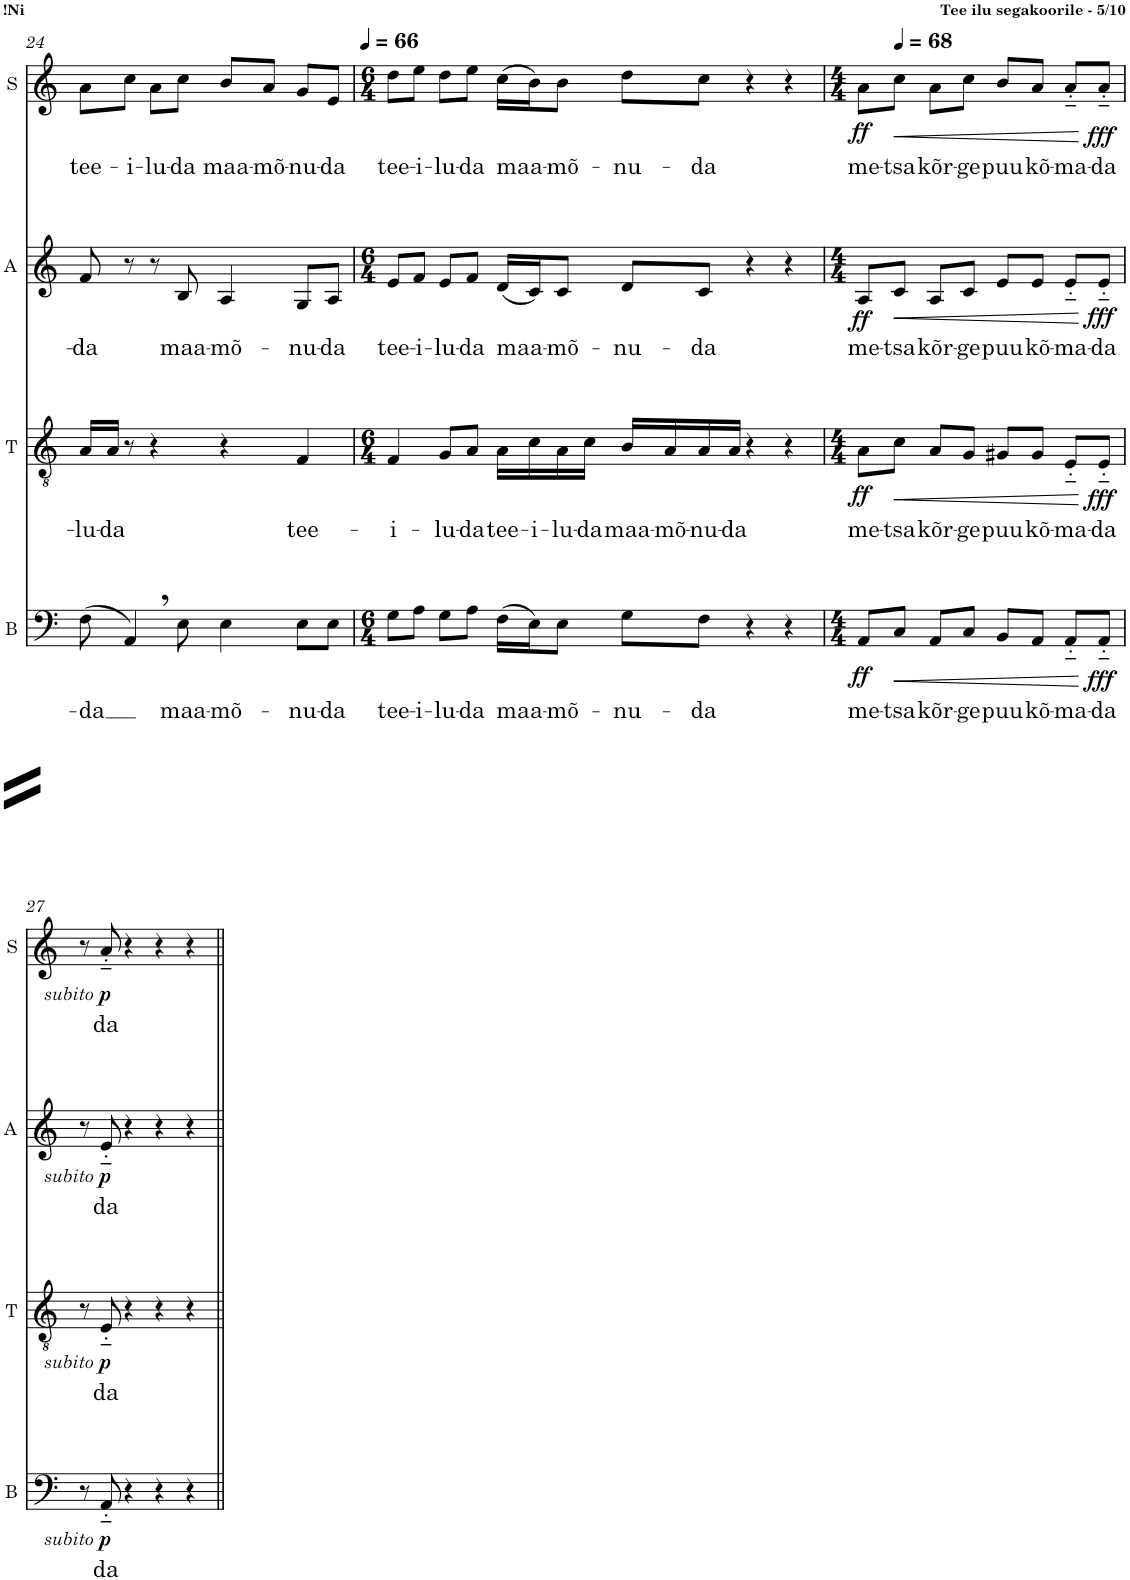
**kern	**text	**dynam	**kern	**text	**dynam	**kern	**text	**dynam	**kern	**text	**dynam
*part4	*part4	*part4	*part3	*part3	*part3	*part2	*part2	*part2	*part1	*part1	*part1
*staff4	*staff4	*staff4	*staff3	*staff3	*staff3	*staff2	*staff2	*staff2	*staff1	*staff1	*staff1
*I"B	*	*	*I"T	*	*	*I"A	*	*	*I"S	*	*
*I'B	*	*	*I'T	*	*	*I'A	*	*	*I'S	*	*
!!LO:PB:g=z
*clefF4	*	*	*clefGv2	*	*	*clefG2	*	*	*clefG2	*	*
*	*	*	*	*	*	*Trd1c2	*	*	*	*	*
*k[]	*	*	*k[]	*	*	*k[]	*	*	*k[]	*	*
*M4/4	*	*	*M4/4	*	*	*M4/4	*	*	*M4/4	*	*
=24	=24	=24	=24	=24	=24	=24	=24	=24	=24	=24	=24
!	!LO:LY:b	!	!	!LO:LY:b	!	!	!LO:LY:b	!	!	!LO:LY:b	!
(8F\	-da	.	16A/LL	-lu-	.	8f/	-da	.	8a\L	tee-	.
!	!	!	!	!LO:LY:b	!	!	!	!	!	!	!
.	.	.	16A/JJ	-da	.	.	.	.	.	.	.
!	!	!	!	!	!	!	!	!	!	!LO:LY:b	!
4AA,/)	.	.	8r	.	.	8r	.	.	8cc\J	-i-	.
!	!	!	!	!	!	!	!	!	!	!LO:LY:b	!
.	.	.	4r	.	.	8r	.	.	8a\L	-lu-	.
!	!LO:LY:b	!	!	!	!	!	!LO:LY:b	!	!	!LO:LY:b	!
8E\	maa-	.	.	.	.	8B/	maa-	.	8cc\J	-da	.
!	!LO:LY:b	!	!	!	!	!	!LO:LY:b	!	!	!LO:LY:b	!
4E\	-mõ-	.	4r	.	.	4A/	-mõ-	.	8b/L	maa-	.
!	!	!	!	!	!	!	!	!	!	!LO:LY:b	!
.	.	.	.	.	.	.	.	.	8a/J	-mõ-	.
!	!LO:LY:b	!	!	!LO:LY:b	!	!	!LO:LY:b	!	!	!LO:LY:b	!
8E\L	-nu-	.	4F/	tee-	.	8G/L	-nu-	.	8g/L	-nu-	.
!	!LO:LY:b	!	!	!	!	!	!LO:LY:b	!	!	!LO:LY:b	!
8E\J	-da	.	.	.	.	8A/J	-da	.	8e/J	-da	.
=25	=25	=25	=25	=25	=25	=25	=25	=25	=25	=25	=25
*M6/4	*	*	*M6/4	*	*	*M6/4	*	*	*M6/4	*	*
*	*	*	*	*	*	*	*	*	*MM66	*	*
!	!LO:LY:b	!	!	!LO:LY:b	!	!	!LO:LY:b	!	!	!LO:LY:b	!
8G\L	tee-	.	4F/	-i-	.	8e/L	tee-	.	8dd\L	tee-	.
!	!LO:LY:b	!	!	!	!	!	!LO:LY:b	!	!	!LO:LY:b	!
8A\J	-i-	.	.	.	.	8f/J	-i-	.	8ee\J	-i-	.
!	!LO:LY:b	!	!	!LO:LY:b	!	!	!LO:LY:b	!	!	!LO:LY:b	!
8G\L	-lu-	.	8G/L	-lu-	.	8e/L	-lu-	.	8dd\L	-lu-	.
!	!LO:LY:b	!	!	!LO:LY:b	!	!	!LO:LY:b	!	!	!LO:LY:b	!
8A\J	-da	.	8A/J	-da	.	8f/J	-da	.	8ee\J	-da	.
!	!LO:LY:b	!	!	!LO:LY:b	!	!	!LO:LY:b	!	!	!LO:LY:b	!
(16F\LL	maa-	.	16A\LL	tee-	.	(16d/LL	maa-	.	(16cc\LL	maa-	.
!	!	!	!	!LO:LY:b	!	!	!	!	!	!	!
16E\J)	.	.	16c\	-i-	.	16c/J)	.	.	16b\J)	.	.
!	!LO:LY:b	!	!	!LO:LY:b	!	!	!LO:LY:b	!	!	!LO:LY:b	!
8E\J	-mõ-	.	16A\	-lu-	.	8c/J	-mõ-	.	8b\J	-mõ-	.
!	!	!	!	!LO:LY:b	!	!	!	!	!	!	!
.	.	.	16c\JJ	-da	.	.	.	.	.	.	.
!	!LO:LY:b	!	!	!LO:LY:b	!	!	!LO:LY:b	!	!	!LO:LY:b	!
8G\L	-nu-	.	16B/LL	maa-	.	8d/L	-nu-	.	8dd\L	-nu-	.
!	!	!	!	!LO:LY:b	!	!	!	!	!	!	!
.	.	.	16A/	-mõ-	.	.	.	.	.	.	.
!	!LO:LY:b	!	!	!LO:LY:b	!	!	!LO:LY:b	!	!	!LO:LY:b	!
8F\J	-da	.	16A/	-nu-	.	8c/J	-da	.	8cc\J	-da	.
!	!	!	!	!LO:LY:b	!	!	!	!	!	!	!
.	.	.	16A/JJ	-da	.	.	.	.	.	.	.
4r	.	.	4r	.	.	4r	.	.	4r	.	.
4r	.	.	4r	.	.	4r	.	.	4r	.	.
=26	=26	=26	=26	=26	=26	=26	=26	=26	=26	=26	=26
*M4/4	*	*	*M4/4	*	*	*M4/4	*	*	*M4/4	*	*
!	!LO:LY:b	!LO:DY:b	!	!LO:LY:b	!LO:DY:b	!	!LO:LY:b	!LO:DY:b	!	!LO:LY:b	!LO:DY:b
8AA/L	me-	ff	8A\L	me-	ff	8A/L	me-	ff	8a\L	me-	ff
*	*	*	*	*	*	*	*	*	*MM68	*	*
!	!LO:LY:b	!LO:HP:b	!	!LO:LY:b	!LO:HP:b	!	!LO:LY:b	!LO:HP:b	!	!LO:LY:b	!LO:HP:b
8C/J	-tsa	<	8c\J	-tsa	<	8c/J	-tsa	<	8cc\J	-tsa	<
!	!LO:LY:b	!	!	!LO:LY:b	!	!	!LO:LY:b	!	!	!LO:LY:b	!
8AA/L	kõr-	.	8A/L	kõr-	.	8A/L	kõr-	.	8a\L	kõr-	.
!	!LO:LY:b	!	!	!LO:LY:b	!	!	!LO:LY:b	!	!	!LO:LY:b	!
8C/J	-ge	.	8G/J	-ge	.	8c/J	-ge	.	8cc\J	-ge	.
!	!LO:LY:b	!	!	!LO:LY:b	!	!	!LO:LY:b	!	!	!LO:LY:b	!
8BB/L	puu	.	8G#X/L	puu	.	8e/L	puu	.	8b/L	puu	.
!	!LO:LY:b	!	!	!LO:LY:b	!	!	!LO:LY:b	!	!	!LO:LY:b	!
8AA/J	kõ-	.	8G#/J	kõ-	.	8e/J	kõ-	.	8a/J	kõ-	.
!	!LO:LY:b	!	!	!LO:LY:b	!	!	!LO:LY:b	!	!	!LO:LY:b	!
8AA'~/L	-ma-	.	8E'~/L	-ma-	.	8e'~/L	-ma-	.	8a'~/L	-ma-	.
!	!LO:LY:b	!LO:DY:n=1:b	!	!LO:LY:b	!LO:DY:n=1:b	!	!LO:LY:b	!LO:DY:n=1:b	!	!LO:LY:b	!LO:DY:n=1:b
8AA'~/J	-da	[ fff	8E'~/J	-da	[ fff	8e'~/J	-da	[ fff	8a'~/J	-da	[ fff
!!LO:LB:g=z
=27	=27	=27	=27	=27	=27	=27	=27	=27	=27	=27	=27
8r	.	.	8r	.	.	8r	.	.	8r	.	.
!	!LO:LY:b	!LO:DY:b	!	!LO:LY:b	!	!	!LO:LY:b	!	!	!LO:LY:b	!
!	!	!LO:DY:n=1:b	!	!	!LO:DY:b	!	!	!	!	!	!
!	!	!	!	!	!LO:DY:n=1:b	!	!	!LO:DY:b	!	!	!
!	!	!	!	!	!	!	!	!LO:DY:n=1:b	!	!	!LO:DY:b
!	!	!	!	!	!	!	!	!	!	!	!LO:DY:n=1:b
8AA'~/	da	other-dynamics p	8E'~/	da	other-dynamics p	8e'~/	da	other-dynamics p	8a'~/	da	other-dynamics p
4r	.	.	4r	.	.	4r	.	.	4r	.	.
4r	.	.	4r	.	.	4r	.	.	4r	.	.
4r	.	.	4r	.	.	4r	.	.	4r	.	.
=||	=||	=||	=||	=||	=||	=||	=||	=||	=||	=||	=||
*-	*-	*-	*-	*-	*-	*-	*-	*-	*-	*-	*-
